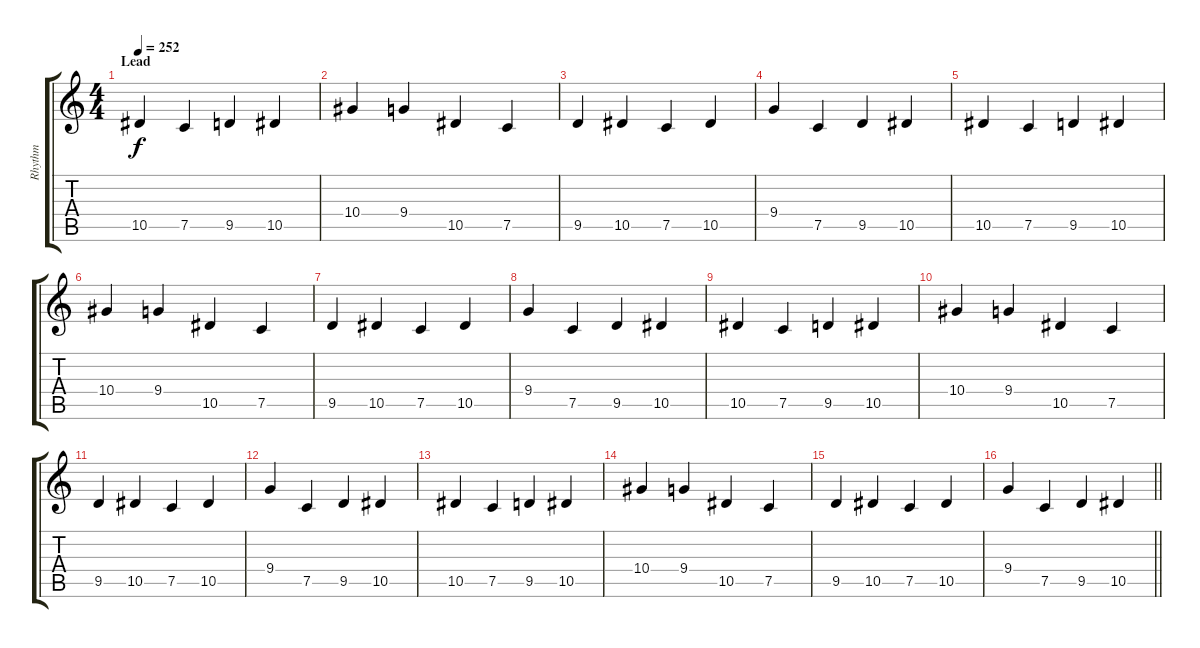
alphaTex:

\track ("Rhythm" "Rhythm") {instrument distortionguitar}
\staff {score tabs}
\tuning (C4 G3 Eb3 Bb2 F2 C2) {hide}
\ts (4 4)
\section ("" "Lead")
\tempo 252
\clef g2
\ks c
10.5.4{dy f volume 13} 7.5.4 9.5.4 10.5.4 |
10.4.4 9.4.4 10.5.4 7.5.4 |
9.5.4 10.5.4 7.5.4 10.5.4 |
9.4.4 7.5.4 9.5.4 10.5.4 |
10.5.4 7.5.4 9.5.4 10.5.4 |
10.4.4 9.4.4 10.5.4 7.5.4 |
9.5.4 10.5.4 7.5.4 10.5.4 |
9.4.4 7.5.4 9.5.4 10.5.4 |
10.5.4 7.5.4 9.5.4 10.5.4 |
10.4.4 9.4.4 10.5.4 7.5.4 |
9.5.4 10.5.4 7.5.4 10.5.4 |
9.4.4 7.5.4 9.5.4 10.5.4 |
10.5.4 7.5.4 9.5.4 10.5.4 |
10.4.4 9.4.4 10.5.4 7.5.4 |
9.5.4 10.5.4 7.5.4 10.5.4 |
\barLineRight lightlight
9.4.4 7.5.4 9.5.4 10.5.4
